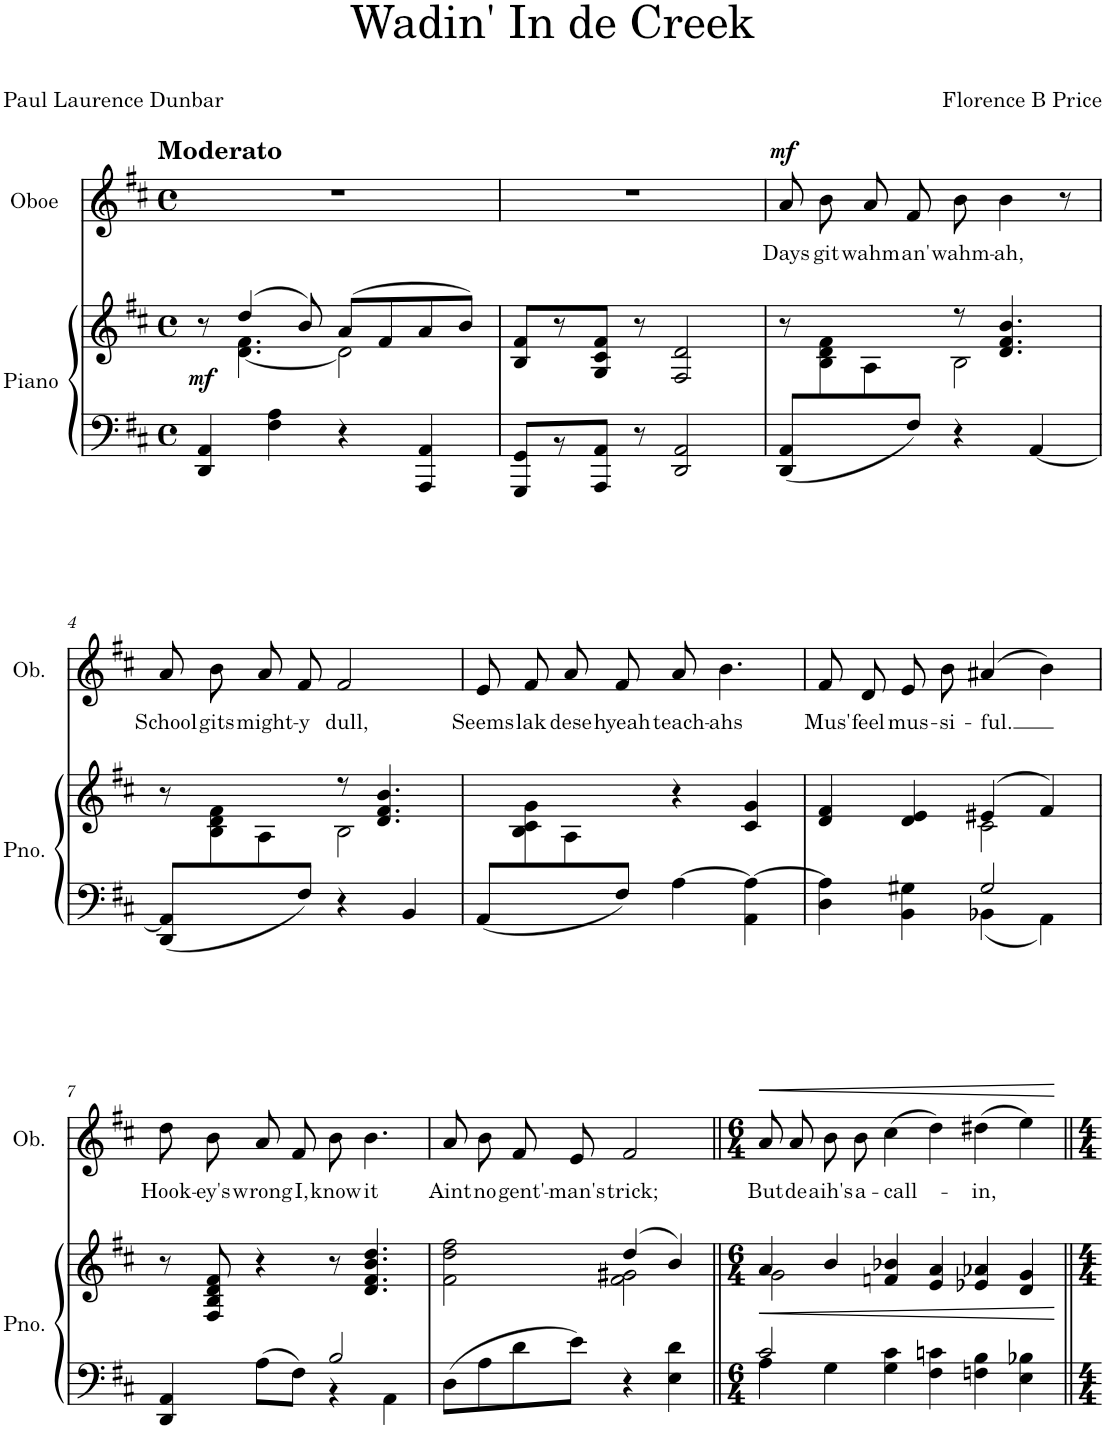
**kern	**kern	**dynam	**kern	**text	**dynam
*part2	*part2	*part2	*part1	*part1	*part1
*staff3	*staff2	*staff2/3	*staff1	*staff1	*staff1
*I"Piano	*	*	*I"Oboe	*	*
*I'Pno.	*	*	*I'Ob.	*	*
*clefF4	*clefG2	*	*clefG2	*	*
*k[f#c#]	*k[f#c#]	*	*k[f#c#]	*	*
*M4/4	*M4/4	*	*M4/4	*	*
*met(c)	*met(c)	*	*met(c)	*	*
=1	=1	=1	=1	=1	=1
*	*^	*	*	*	*
!	!	!	!	!LO:TX:a:B:t=Moderato	!	!
!	!	!	!LO:DY:b	!	!	!
4DD/ 4AA/	8r	8ryy	mf	1r	.	.
.	(4dd/	[4.d\ 4.f#\	.	.	.	.
4F#\ 4A\	.	.	.	.	.	.
.	8b/)	.	.	.	.	.
4r	(8a/L	2d\]	.	.	.	.
.	8f#/	.	.	.	.	.
4AAA/ 4AA/	8a/	.	.	.	.	.
.	8b/J)	.	.	.	.	.
*	*v	*v	*	*	*	*
=2	=2	=2	=2	=2	=2
8GGG/ 8GG/L	8B/ 8f#/L	.	1r	.	.
8r	8r	.	.	.	.
8AAA/ 8AA/J	8G/ 8c#/ 8f#/J	.	.	.	.
8r	8r	.	.	.	.
2DD/ 2AA/	2F#/ 2d/	.	.	.	.
=3	=3	=3	=3	=3	=3
*	*^	*	*	*	*
*	*	*^	*	*	*	*
!	!	!	!	!	!	!LO:LY:b	!LO:DY:a
8DD/ 8AA/L	8r	2ryy	8ryy	.	8a/L	Days	mf
!	!	!	!	!	!	!LO:LY:b	!
4ryy	8ryy	.	8B\ 8d\ 8f#\	.	8b/J	git	.
!	!	!	!	!	!	!LO:LY:b	!
.	4ryy	.	8A\	.	8a/L	wahm	.
!	!	!	!	!	!	!LO:LY:b	!
8F#/J	.	.	2ryy	.	8f#/J	an'	.
!	!	!	!	!	!	!LO:LY:b	!
4r	8r	2B\	.	.	8b\	wahm-	.
!	!	!	!	!	!	!LO:LY:b	!
.	4.d/ 4.f#/ 4.b/	.	.	.	4b\	-ah,	.
[4AA/	.	.	.	.	.	.	.
.	.	.	8ryy	.	8r	.	.
!!LO:LB:g=z
=4	=4	=4	=4	=4	=4	=4	=4
!	!	!	!	!	!	!LO:LY:b	!
8DD/ 8AA/]L	8r	2ryy	8ryy	.	8a/L	School	.
!	!	!	!	!	!	!LO:LY:b	!
4ryy	8ryy	.	8B\ 8d\ 8f#\	.	8b/J	gits	.
!	!	!	!	!	!	!LO:LY:b	!
.	4ryy	.	8A\	.	8a/L	might-	.
!	!	!	!	!	!	!LO:LY:b	!
8F#/J	.	.	2ryy	.	8f#/J	-y	.
!	!	!	!	!	!	!LO:LY:b	!
4r	8r	2B\	.	.	2f#/	dull,	.
.	4.d/ 4.f#/ 4.b/	.	.	.	.	.	.
4BB/	.	.	.	.	.	.	.
.	.	.	8ryy	.	.	.	.
=5	=5	=5	=5	=5	=5	=5	=5
!	!	!	!	!	!	!LO:LY:b	!
*	*	*v	*v	*	*	*	*
8AA/L	2ryy	8ryy	.	8e/L	Seems	.
!	!	!	!	!	!LO:LY:b	!
4ryy	.	8B\ 8c#\ 8g\	.	8f#/J	lak	.
!	!	!	!	!	!LO:LY:b	!
.	.	8A\	.	8a/L	dese	.
!	!	!	!	!	!LO:LY:b	!
8F#/J	.	2ryy	.	8f#/J	hyeah	.
!	!	!	!	!	!LO:LY:b	!
[4A\	4r	.	.	8a/	teach-	.
!	!	!	!	!	!LO:LY:b	!
.	.	.	.	4.b\	-ahs	.
4AA\ 4A\_	4c#/ 4g/	.	.	.	.	.
.	.	8ryy	.	.	.	.
=6	=6	=6	=6	=6	=6	=6
*^	*	*	*	*	*	*
!	!	!	!	!	!	!LO:LY:b	!
4D\ 4A\]	2ryy	4d/ 4f#/	2ryy	.	8f#/L	Mus'	.
!	!	!	!	!	!	!LO:LY:b	!
.	.	.	.	.	8d/J	feel	.
!	!	!	!	!	!	!LO:LY:b	!
4BB\ 4G#X\	.	4d/ 4e/	.	.	8e/L	mus-	.
!	!	!	!	!	!	!LO:LY:b	!
.	.	.	.	.	8b/J	-si-	.
!	!	!	!	!	!	!LO:LY:b	!
2G#/	4BB-X\	(4e#X/	2c#\	.	(4a#X/	-ful.	.
.	4AA\	4f#/)	.	.	4b\)	.	.
*	*	*v	*v	*	*	*	*
!!LO:LB:g=z
=7	=7	=7	=7	=7	=7	=7
!	!	!	!	!	!LO:LY:b	!
4DD/ 4AA/	2ryy	8r	.	8dd\L	Hook-	.
!	!	!	!	!	!LO:LY:b	!
.	.	8F#/ 8B/ 8d/ 8f#/	.	8b\J	-ey's	.
!	!	!	!	!	!LO:LY:b	!
8A\L	.	4r	.	8a/L	wrong	.
!	!	!	!	!	!LO:LY:b	!
8F#\J	.	.	.	8f#/J	I,	.
!	!	!	!	!	!LO:LY:b	!
2B/	4r	8r	.	8b\	know	.
!	!	!	!	!	!LO:LY:b	!
.	.	4.d/ 4.f#/ 4.b/ 4.dd/	.	4.b\	it	.
.	4AA\	.	.	.	.	.
=8	=8	=8	=8	=8	=8	=8
*	*	*^	*	*	*	*
!	!	!	!	!	!	!LO:LY:b	!
*v	*v	*	*	*	*	*	*
8D\L	2f#\ 2dd\ 2ff#\	2ryy	.	8a/L	Aint	.
!	!	!	!	!	!LO:LY:b	!
8A\	.	.	.	8b/J	no	.
!	!	!	!	!	!LO:LY:b	!
8d\	.	.	.	8f#/L	gent'-	.
!	!	!	!	!	!LO:LY:b	!
8e\J	.	.	.	8e/J	-man's	.
!	!	!	!	!	!LO:LY:b	!
4r	(4dd/	2f#\ 2g#X\	.	2f#/	trick;	.
4E\ 4d\	4b/)	.	.	.	.	.
=9||	=9||	=9||	=9||	=9||	=9||	=9||
*M6/4	*M6/4	*	*	*M6/4	*	*
*^	*	*	*	*	*	*
!	!	!	!	!LO:HP:b	!	!LO:LY:b	!LO:HP:b
2c#/	4A\	4a/	2g\	<	8a/L	But	<
!	!	!	!	!	!	!LO:LY:b	!
.	.	.	.	.	8a/	de	.
!	!	!	!	!	!	!LO:LY:b	!
.	4G\	4b/	.	.	8b/	aih's	.
!	!	!	!	!	!	!LO:LY:b	!
.	.	.	.	.	8b/J	a-	.
!	!	!	!	!	!	!LO:LY:b	!
4G\ 4c#\	1ryy	4fn/ 4b-X/	1ryy	.	(4cc#\	-call-	.
4F#\ 4cn\	.	4e/ 4a/	.	.	4dd\)	.	.
!	!	!	!	!	!	!LO:LY:b	!
4Fn\ 4B\	.	4e-X/ 4a-X/	.	.	(4dd#X\	-in,	.
4E\ 4B-X\	.	4d/ 4g/	.	.	4ee\)	.	.
*v	*v	*	*	*	*	*	*
*	*v	*v	*	*	*	*
.	.	[	.	.	[
=||	=||	=||	=||	=||	=||
*-	*-	*-	*-	*-	*-
